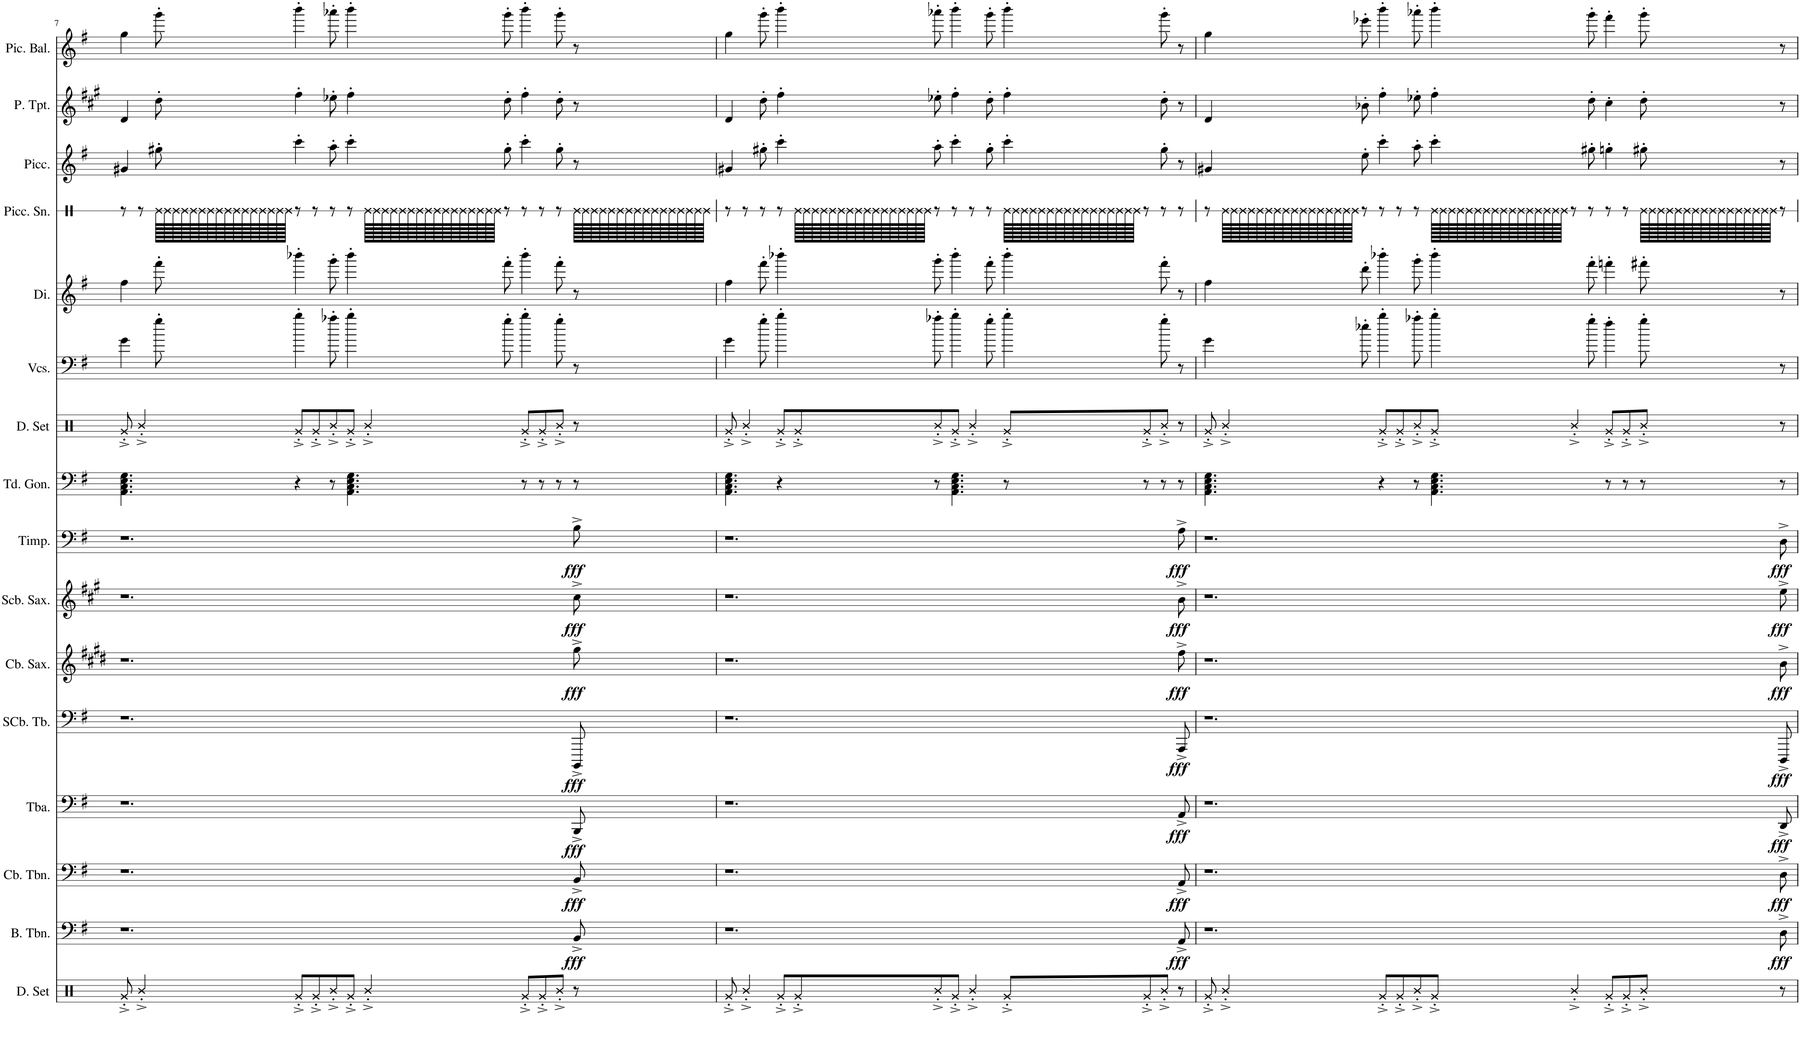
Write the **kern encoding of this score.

**kern	**kern	**dynam	**kern	**dynam	**kern	**dynam	**kern	**dynam	**kern	**dynam	**kern	**dynam	**kern	**dynam	**kern	**kern	**kern	**kern	**kern	**kern	**kern	**kern
*part16	*part15	*part15	*part14	*part14	*part13	*part13	*part12	*part12	*part11	*part11	*part10	*part10	*part9	*part9	*part8	*part7	*part6	*part5	*part4	*part3	*part2	*part1
*staff16	*staff15	*staff15	*staff14	*staff14	*staff13	*staff13	*staff12	*staff12	*staff11	*staff11	*staff10	*staff10	*staff9	*staff9	*staff8	*staff7	*staff6	*staff5	*staff4	*staff3	*staff2	*staff1
*I"Drumset	*I"Bass Trombone	*	*I"Contrabass Trombone	*	*I"Tuba	*	*I"Sub-Contrabass Tuba	*	*I"Contrabass Saxophone	*	*I"Subcontrabass Saxophone	*	*I"Timpani	*	*I"Tuned Gongs	*I"Drumset	*I"Violoncellos	*I"Dizi	*I"Piccolo Snare	*I"Piccolo	*I"Piccolo Trumpet	*I"Piccolo Balalaika
*I'D. Set	*I'B. Tbn.	*	*I'Cb. Tbn.	*	*I'Tba.	*	*I'SCb. Tb.	*	*I'Cb. Sax.	*	*I'Scb. Sax.	*	*I'Timp.	*	*I'Td. Gon.	*I'D. Set	*I'Vcs.	*I'Di.	*I'Picc. Sn.	*I'Picc.	*I'P. Tpt.	*I'Pic. Bal.
!!LO:PB:g=z
*clefX	*clefF4	*	*clefF4	*	*clefF4	*	*clefF4	*	*clefG2	*	*clefG2	*	*clefF4	*	*clefF4	*clefX	*clefF4	*clefG2	*clefX	*clefG2	*clefG2	*clefG2
*	*	*	*	*	*	*	*	*	*Trd19c33	*	*Trd22c38	*	*	*	*	*	*	*Trd-7c-12	*	*Trd-7c-12	*Trd-6c-10	*
*k[]	*k[f#]	*	*k[f#]	*	*k[f#]	*	*k[f#]	*	*k[f#c#g#d#]	*	*k[f#c#g#]	*	*k[f#]	*	*k[f#]	*k[]	*k[f#]	*k[f#]	*k[]	*k[f#]	*k[f#c#g#]	*k[f#]
*M13/8	*M13/8	*	*M13/8	*	*M13/8	*	*M13/8	*	*M13/8	*	*M13/8	*	*M13/8	*	*M13/8	*M13/8	*M13/8	*M13/8	*M13/8	*M13/8	*M13/8	*M13/8
=7	=7	=7	=7	=7	=7	=7	=7	=7	=7	=7	=7	=7	=7	=7	=7	=7	=7	=7	=7	=7	=7	=7
8Rg'^/	1.r	.	1.r	.	1.r	.	1.r	.	1.r	.	1.r	.	1.r	.	4.AA\ 4.C\ 4.E\ 4.G\	8Rg'^/	4g\	4ff#\	8r	4g#X/	4d/	4gg\
4R'^/	.	.	.	.	.	.	.	.	.	.	.	.	.	.	.	4R'^/	.	.	8r	.	.	.
.	.	.	.	.	.	.	.	.	.	.	.	.	.	.	.	.	8gg'\	8fff#'\	128Re\LLLLL	8gg#X'\	8dd'\	8ggg'\
.	.	.	.	.	.	.	.	.	.	.	.	.	.	.	.	.	.	.	128Re\	.	.	.
.	.	.	.	.	.	.	.	.	.	.	.	.	.	.	.	.	.	.	128Re\	.	.	.
.	.	.	.	.	.	.	.	.	.	.	.	.	.	.	.	.	.	.	128Re\	.	.	.
.	.	.	.	.	.	.	.	.	.	.	.	.	.	.	.	.	.	.	128Re\	.	.	.
.	.	.	.	.	.	.	.	.	.	.	.	.	.	.	.	.	.	.	128Re\	.	.	.
.	.	.	.	.	.	.	.	.	.	.	.	.	.	.	.	.	.	.	128Re\	.	.	.
.	.	.	.	.	.	.	.	.	.	.	.	.	.	.	.	.	.	.	128Re\	.	.	.
.	.	.	.	.	.	.	.	.	.	.	.	.	.	.	.	.	.	.	128Re\	.	.	.
.	.	.	.	.	.	.	.	.	.	.	.	.	.	.	.	.	.	.	128Re\	.	.	.
.	.	.	.	.	.	.	.	.	.	.	.	.	.	.	.	.	.	.	128Re\	.	.	.
.	.	.	.	.	.	.	.	.	.	.	.	.	.	.	.	.	.	.	128Re\	.	.	.
.	.	.	.	.	.	.	.	.	.	.	.	.	.	.	.	.	.	.	128Re\	.	.	.
.	.	.	.	.	.	.	.	.	.	.	.	.	.	.	.	.	.	.	128Re\	.	.	.
.	.	.	.	.	.	.	.	.	.	.	.	.	.	.	.	.	.	.	128Re\	.	.	.
.	.	.	.	.	.	.	.	.	.	.	.	.	.	.	.	.	.	.	128Re\JJJJJ	.	.	.
8Rg'^/L	.	.	.	.	.	.	.	.	.	.	.	.	.	.	4r	8Rg'^/L	4bb'\	4bbb-X'\	8r	4ccc'\	4ff#'\	4bbb'\
8Rg'^/	.	.	.	.	.	.	.	.	.	.	.	.	.	.	.	8Rg'^/	.	.	8r	.	.	.
8R'^/	.	.	.	.	.	.	.	.	.	.	.	.	.	.	8r	8R'^/	8aa-X'\	8ggg'\	8r	8aa'\	8ee-X'\	8aaa-X'\
8Rg'^/J	.	.	.	.	.	.	.	.	.	.	.	.	.	.	4.AA\ 4.C\ 4.E\ 4.G\	8Rg'^/J	4bb'\	4bbb-'\	8r	4ccc'\	4ff#'\	4bbb'\
4R'^/	.	.	.	.	.	.	.	.	.	.	.	.	.	.	.	4R'^/	.	.	128Re\LLLLL	.	.	.
.	.	.	.	.	.	.	.	.	.	.	.	.	.	.	.	.	.	.	128Re\	.	.	.
.	.	.	.	.	.	.	.	.	.	.	.	.	.	.	.	.	.	.	128Re\	.	.	.
.	.	.	.	.	.	.	.	.	.	.	.	.	.	.	.	.	.	.	128Re\	.	.	.
.	.	.	.	.	.	.	.	.	.	.	.	.	.	.	.	.	.	.	128Re\	.	.	.
.	.	.	.	.	.	.	.	.	.	.	.	.	.	.	.	.	.	.	128Re\	.	.	.
.	.	.	.	.	.	.	.	.	.	.	.	.	.	.	.	.	.	.	128Re\	.	.	.
.	.	.	.	.	.	.	.	.	.	.	.	.	.	.	.	.	.	.	128Re\	.	.	.
.	.	.	.	.	.	.	.	.	.	.	.	.	.	.	.	.	.	.	128Re\	.	.	.
.	.	.	.	.	.	.	.	.	.	.	.	.	.	.	.	.	.	.	128Re\	.	.	.
.	.	.	.	.	.	.	.	.	.	.	.	.	.	.	.	.	.	.	128Re\	.	.	.
.	.	.	.	.	.	.	.	.	.	.	.	.	.	.	.	.	.	.	128Re\	.	.	.
.	.	.	.	.	.	.	.	.	.	.	.	.	.	.	.	.	.	.	128Re\	.	.	.
.	.	.	.	.	.	.	.	.	.	.	.	.	.	.	.	.	.	.	128Re\	.	.	.
.	.	.	.	.	.	.	.	.	.	.	.	.	.	.	.	.	.	.	128Re\	.	.	.
.	.	.	.	.	.	.	.	.	.	.	.	.	.	.	.	.	.	.	128Re\JJJJJ	.	.	.
.	.	.	.	.	.	.	.	.	.	.	.	.	.	.	.	.	8gg'\	8fff#'\	8r	8gg#'\	8dd'\	8ggg'\
8Rg'^/L	.	.	.	.	.	.	.	.	.	.	.	.	.	.	8r	8Rg'^/L	4bb'\	4bbb-'\	8r	4ccc'\	4ff#'\	4bbb'\
8Rg'^/	.	.	.	.	.	.	.	.	.	.	.	.	.	.	8r	8Rg'^/	.	.	8r	.	.	.
8R'^/J	.	.	.	.	.	.	.	.	.	.	.	.	.	.	8r	8R'^/J	8gg'\	8fff#'\	8r	8gg#'\	8dd'\	8ggg'\
!	!	!LO:DY:b	!	!LO:DY:b	!	!LO:DY:b	!	!LO:DY:b	!	!LO:DY:b	!	!LO:DY:b	!	!LO:DY:b	!	!	!	!	!	!	!	!
8r	8BB^/	fff	8BB^/	fff	8BBB^/	fff	8BBBB^/	fff	8gg#^\	fff	8cc#^\	fff	8B^\	fff	8r	8r	8r	8r	128Re\LLLLL	8r	8r	8r
.	.	.	.	.	.	.	.	.	.	.	.	.	.	.	.	.	.	.	128Re\	.	.	.
.	.	.	.	.	.	.	.	.	.	.	.	.	.	.	.	.	.	.	128Re\	.	.	.
.	.	.	.	.	.	.	.	.	.	.	.	.	.	.	.	.	.	.	128Re\	.	.	.
.	.	.	.	.	.	.	.	.	.	.	.	.	.	.	.	.	.	.	128Re\	.	.	.
.	.	.	.	.	.	.	.	.	.	.	.	.	.	.	.	.	.	.	128Re\	.	.	.
.	.	.	.	.	.	.	.	.	.	.	.	.	.	.	.	.	.	.	128Re\	.	.	.
.	.	.	.	.	.	.	.	.	.	.	.	.	.	.	.	.	.	.	128Re\	.	.	.
.	.	.	.	.	.	.	.	.	.	.	.	.	.	.	.	.	.	.	128Re\	.	.	.
.	.	.	.	.	.	.	.	.	.	.	.	.	.	.	.	.	.	.	128Re\	.	.	.
.	.	.	.	.	.	.	.	.	.	.	.	.	.	.	.	.	.	.	128Re\	.	.	.
.	.	.	.	.	.	.	.	.	.	.	.	.	.	.	.	.	.	.	128Re\	.	.	.
.	.	.	.	.	.	.	.	.	.	.	.	.	.	.	.	.	.	.	128Re\	.	.	.
.	.	.	.	.	.	.	.	.	.	.	.	.	.	.	.	.	.	.	128Re\	.	.	.
.	.	.	.	.	.	.	.	.	.	.	.	.	.	.	.	.	.	.	128Re\	.	.	.
.	.	.	.	.	.	.	.	.	.	.	.	.	.	.	.	.	.	.	128Re\JJJJJ	.	.	.
=8	=8	=8	=8	=8	=8	=8	=8	=8	=8	=8	=8	=8	=8	=8	=8	=8	=8	=8	=8	=8	=8	=8
8Rg'^/	1.r	.	1.r	.	1.r	.	1.r	.	1.r	.	1.r	.	1.r	.	4.AA\ 4.C\ 4.E\ 4.G\	8Rg'^/	4g\	4ff#\	8r	4g#X/	4d/	4gg\
4R'^/	.	.	.	.	.	.	.	.	.	.	.	.	.	.	.	4R'^/	.	.	8r	.	.	.
.	.	.	.	.	.	.	.	.	.	.	.	.	.	.	.	.	8gg'\	8fff#'\	8r	8gg#X'\	8dd'\	8ggg'\
8Rg'^/L	.	.	.	.	.	.	.	.	.	.	.	.	.	.	4r	8Rg'^/L	4bb'\	4bbb-X'\	8r	4ccc'\	4ff#'\	4bbb'\
8Rg'^/	.	.	.	.	.	.	.	.	.	.	.	.	.	.	.	8Rg'^/	.	.	128Re\LLLLL	.	.	.
.	.	.	.	.	.	.	.	.	.	.	.	.	.	.	.	.	.	.	128Re\	.	.	.
.	.	.	.	.	.	.	.	.	.	.	.	.	.	.	.	.	.	.	128Re\	.	.	.
.	.	.	.	.	.	.	.	.	.	.	.	.	.	.	.	.	.	.	128Re\	.	.	.
.	.	.	.	.	.	.	.	.	.	.	.	.	.	.	.	.	.	.	128Re\	.	.	.
.	.	.	.	.	.	.	.	.	.	.	.	.	.	.	.	.	.	.	128Re\	.	.	.
.	.	.	.	.	.	.	.	.	.	.	.	.	.	.	.	.	.	.	128Re\	.	.	.
.	.	.	.	.	.	.	.	.	.	.	.	.	.	.	.	.	.	.	128Re\	.	.	.
.	.	.	.	.	.	.	.	.	.	.	.	.	.	.	.	.	.	.	128Re\	.	.	.
.	.	.	.	.	.	.	.	.	.	.	.	.	.	.	.	.	.	.	128Re\	.	.	.
.	.	.	.	.	.	.	.	.	.	.	.	.	.	.	.	.	.	.	128Re\	.	.	.
.	.	.	.	.	.	.	.	.	.	.	.	.	.	.	.	.	.	.	128Re\	.	.	.
.	.	.	.	.	.	.	.	.	.	.	.	.	.	.	.	.	.	.	128Re\	.	.	.
.	.	.	.	.	.	.	.	.	.	.	.	.	.	.	.	.	.	.	128Re\	.	.	.
.	.	.	.	.	.	.	.	.	.	.	.	.	.	.	.	.	.	.	128Re\	.	.	.
.	.	.	.	.	.	.	.	.	.	.	.	.	.	.	.	.	.	.	128Re\JJJJJ	.	.	.
8R'^/	.	.	.	.	.	.	.	.	.	.	.	.	.	.	8r	8R'^/	8aa-X'\	8ggg'\	8r	8aa'\	8ee-X'\	8aaa-X'\
8Rg'^/J	.	.	.	.	.	.	.	.	.	.	.	.	.	.	4.AA\ 4.C\ 4.E\ 4.G\	8Rg'^/J	4bb'\	4bbb-'\	8r	4ccc'\	4ff#'\	4bbb'\
4R'^/	.	.	.	.	.	.	.	.	.	.	.	.	.	.	.	4R'^/	.	.	8r	.	.	.
.	.	.	.	.	.	.	.	.	.	.	.	.	.	.	.	.	8gg'\	8fff#'\	8r	8gg#'\	8dd'\	8ggg'\
8Rg'^/L	.	.	.	.	.	.	.	.	.	.	.	.	.	.	8r	8Rg'^/L	4bb'\	4bbb-'\	128Re\LLLLL	4ccc'\	4ff#'\	4bbb'\
.	.	.	.	.	.	.	.	.	.	.	.	.	.	.	.	.	.	.	128Re\	.	.	.
.	.	.	.	.	.	.	.	.	.	.	.	.	.	.	.	.	.	.	128Re\	.	.	.
.	.	.	.	.	.	.	.	.	.	.	.	.	.	.	.	.	.	.	128Re\	.	.	.
.	.	.	.	.	.	.	.	.	.	.	.	.	.	.	.	.	.	.	128Re\	.	.	.
.	.	.	.	.	.	.	.	.	.	.	.	.	.	.	.	.	.	.	128Re\	.	.	.
.	.	.	.	.	.	.	.	.	.	.	.	.	.	.	.	.	.	.	128Re\	.	.	.
.	.	.	.	.	.	.	.	.	.	.	.	.	.	.	.	.	.	.	128Re\	.	.	.
.	.	.	.	.	.	.	.	.	.	.	.	.	.	.	.	.	.	.	128Re\	.	.	.
.	.	.	.	.	.	.	.	.	.	.	.	.	.	.	.	.	.	.	128Re\	.	.	.
.	.	.	.	.	.	.	.	.	.	.	.	.	.	.	.	.	.	.	128Re\	.	.	.
.	.	.	.	.	.	.	.	.	.	.	.	.	.	.	.	.	.	.	128Re\	.	.	.
.	.	.	.	.	.	.	.	.	.	.	.	.	.	.	.	.	.	.	128Re\	.	.	.
.	.	.	.	.	.	.	.	.	.	.	.	.	.	.	.	.	.	.	128Re\	.	.	.
.	.	.	.	.	.	.	.	.	.	.	.	.	.	.	.	.	.	.	128Re\	.	.	.
.	.	.	.	.	.	.	.	.	.	.	.	.	.	.	.	.	.	.	128Re\JJJJJ	.	.	.
8Rg'^/	.	.	.	.	.	.	.	.	.	.	.	.	.	.	8r	8Rg'^/	.	.	8r	.	.	.
8R'^/J	.	.	.	.	.	.	.	.	.	.	.	.	.	.	8r	8R'^/J	8gg'\	8fff#'\	8r	8gg#'\	8dd'\	8ggg'\
!	!	!LO:DY:b	!	!LO:DY:b	!	!LO:DY:b	!	!LO:DY:b	!	!LO:DY:b	!	!LO:DY:b	!	!LO:DY:b	!	!	!	!	!	!	!	!
8r	8AA^/	fff	8AA^/	fff	8AA^/	fff	8AAA^/	fff	8ff#^\	fff	8b^\	fff	8A^\	fff	8r	8r	8r	8r	8r	8r	8r	8r
=9	=9	=9	=9	=9	=9	=9	=9	=9	=9	=9	=9	=9	=9	=9	=9	=9	=9	=9	=9	=9	=9	=9
8Rg'^/	1.r	.	1.r	.	1.r	.	1.r	.	1.r	.	1.r	.	1.r	.	4.AA\ 4.C\ 4.E\ 4.G\	8Rg'^/	4g\	4ff#\	8r	4g#X/	4d/	4gg\
4R'^/	.	.	.	.	.	.	.	.	.	.	.	.	.	.	.	4R'^/	.	.	128Re\LLLLL	.	.	.
.	.	.	.	.	.	.	.	.	.	.	.	.	.	.	.	.	.	.	128Re\	.	.	.
.	.	.	.	.	.	.	.	.	.	.	.	.	.	.	.	.	.	.	128Re\	.	.	.
.	.	.	.	.	.	.	.	.	.	.	.	.	.	.	.	.	.	.	128Re\	.	.	.
.	.	.	.	.	.	.	.	.	.	.	.	.	.	.	.	.	.	.	128Re\	.	.	.
.	.	.	.	.	.	.	.	.	.	.	.	.	.	.	.	.	.	.	128Re\	.	.	.
.	.	.	.	.	.	.	.	.	.	.	.	.	.	.	.	.	.	.	128Re\	.	.	.
.	.	.	.	.	.	.	.	.	.	.	.	.	.	.	.	.	.	.	128Re\	.	.	.
.	.	.	.	.	.	.	.	.	.	.	.	.	.	.	.	.	.	.	128Re\	.	.	.
.	.	.	.	.	.	.	.	.	.	.	.	.	.	.	.	.	.	.	128Re\	.	.	.
.	.	.	.	.	.	.	.	.	.	.	.	.	.	.	.	.	.	.	128Re\	.	.	.
.	.	.	.	.	.	.	.	.	.	.	.	.	.	.	.	.	.	.	128Re\	.	.	.
.	.	.	.	.	.	.	.	.	.	.	.	.	.	.	.	.	.	.	128Re\	.	.	.
.	.	.	.	.	.	.	.	.	.	.	.	.	.	.	.	.	.	.	128Re\	.	.	.
.	.	.	.	.	.	.	.	.	.	.	.	.	.	.	.	.	.	.	128Re\	.	.	.
.	.	.	.	.	.	.	.	.	.	.	.	.	.	.	.	.	.	.	128Re\JJJJJ	.	.	.
.	.	.	.	.	.	.	.	.	.	.	.	.	.	.	.	.	8ee-X'\	8ddd'\	8r	8ee'\	8b-X'\	8eee-X'\
8Rg'^/L	.	.	.	.	.	.	.	.	.	.	.	.	.	.	4r	8Rg'^/L	4bb'\	4bbb-X'\	8r	4ccc'\	4ff#'\	4bbb'\
8Rg'^/	.	.	.	.	.	.	.	.	.	.	.	.	.	.	.	8Rg'^/	.	.	8r	.	.	.
8R'^/	.	.	.	.	.	.	.	.	.	.	.	.	.	.	8r	8R'^/	8aa-X'\	8ggg'\	8r	8aa'\	8ee-X'\	8aaa-X'\
8Rg'^/J	.	.	.	.	.	.	.	.	.	.	.	.	.	.	4.AA\ 4.C\ 4.E\ 4.G\	8Rg'^/J	4bb'\	4bbb-'\	128Re\LLLLL	4ccc'\	4ff#'\	4bbb'\
.	.	.	.	.	.	.	.	.	.	.	.	.	.	.	.	.	.	.	128Re\	.	.	.
.	.	.	.	.	.	.	.	.	.	.	.	.	.	.	.	.	.	.	128Re\	.	.	.
.	.	.	.	.	.	.	.	.	.	.	.	.	.	.	.	.	.	.	128Re\	.	.	.
.	.	.	.	.	.	.	.	.	.	.	.	.	.	.	.	.	.	.	128Re\	.	.	.
.	.	.	.	.	.	.	.	.	.	.	.	.	.	.	.	.	.	.	128Re\	.	.	.
.	.	.	.	.	.	.	.	.	.	.	.	.	.	.	.	.	.	.	128Re\	.	.	.
.	.	.	.	.	.	.	.	.	.	.	.	.	.	.	.	.	.	.	128Re\	.	.	.
.	.	.	.	.	.	.	.	.	.	.	.	.	.	.	.	.	.	.	128Re\	.	.	.
.	.	.	.	.	.	.	.	.	.	.	.	.	.	.	.	.	.	.	128Re\	.	.	.
.	.	.	.	.	.	.	.	.	.	.	.	.	.	.	.	.	.	.	128Re\	.	.	.
.	.	.	.	.	.	.	.	.	.	.	.	.	.	.	.	.	.	.	128Re\	.	.	.
.	.	.	.	.	.	.	.	.	.	.	.	.	.	.	.	.	.	.	128Re\	.	.	.
.	.	.	.	.	.	.	.	.	.	.	.	.	.	.	.	.	.	.	128Re\	.	.	.
.	.	.	.	.	.	.	.	.	.	.	.	.	.	.	.	.	.	.	128Re\	.	.	.
.	.	.	.	.	.	.	.	.	.	.	.	.	.	.	.	.	.	.	128Re\JJJJJ	.	.	.
4R'^/	.	.	.	.	.	.	.	.	.	.	.	.	.	.	.	4R'^/	.	.	8r	.	.	.
.	.	.	.	.	.	.	.	.	.	.	.	.	.	.	.	.	8gg'\	8fff#'\	8r	8gg#X'\	8dd'\	8ggg'\
8Rg'^/L	.	.	.	.	.	.	.	.	.	.	.	.	.	.	8r	8Rg'^/L	4ff#'\	4fffn'\	8r	4ggn'\	4cc#'\	4fff#'\
8Rg'^/	.	.	.	.	.	.	.	.	.	.	.	.	.	.	8r	8Rg'^/	.	.	8r	.	.	.
8R'^/J	.	.	.	.	.	.	.	.	.	.	.	.	.	.	8r	8R'^/J	8gg'\	8fff#X'\	128Re\LLLLL	8gg#X'\	8dd'\	8ggg'\
.	.	.	.	.	.	.	.	.	.	.	.	.	.	.	.	.	.	.	128Re\	.	.	.
.	.	.	.	.	.	.	.	.	.	.	.	.	.	.	.	.	.	.	128Re\	.	.	.
.	.	.	.	.	.	.	.	.	.	.	.	.	.	.	.	.	.	.	128Re\	.	.	.
.	.	.	.	.	.	.	.	.	.	.	.	.	.	.	.	.	.	.	128Re\	.	.	.
.	.	.	.	.	.	.	.	.	.	.	.	.	.	.	.	.	.	.	128Re\	.	.	.
.	.	.	.	.	.	.	.	.	.	.	.	.	.	.	.	.	.	.	128Re\	.	.	.
.	.	.	.	.	.	.	.	.	.	.	.	.	.	.	.	.	.	.	128Re\	.	.	.
.	.	.	.	.	.	.	.	.	.	.	.	.	.	.	.	.	.	.	128Re\	.	.	.
.	.	.	.	.	.	.	.	.	.	.	.	.	.	.	.	.	.	.	128Re\	.	.	.
.	.	.	.	.	.	.	.	.	.	.	.	.	.	.	.	.	.	.	128Re\	.	.	.
.	.	.	.	.	.	.	.	.	.	.	.	.	.	.	.	.	.	.	128Re\	.	.	.
.	.	.	.	.	.	.	.	.	.	.	.	.	.	.	.	.	.	.	128Re\	.	.	.
.	.	.	.	.	.	.	.	.	.	.	.	.	.	.	.	.	.	.	128Re\	.	.	.
.	.	.	.	.	.	.	.	.	.	.	.	.	.	.	.	.	.	.	128Re\	.	.	.
.	.	.	.	.	.	.	.	.	.	.	.	.	.	.	.	.	.	.	128Re\JJJJJ	.	.	.
!	!	!LO:DY:b	!	!LO:DY:b	!	!LO:DY:b	!	!LO:DY:b	!	!LO:DY:b	!	!LO:DY:b	!	!LO:DY:b	!	!	!	!	!	!	!	!
8r	8D^\	fff	8D^\	fff	8DD^/	fff	8DDD^/	fff	8b^\	fff	8ee^\	fff	8D^\	fff	8r	8r	8r	8r	8r	8r	8r	8r
=	=	=	=	=	=	=	=	=	=	=	=	=	=	=	=	=	=	=	=	=	=	=
*-	*-	*-	*-	*-	*-	*-	*-	*-	*-	*-	*-	*-	*-	*-	*-	*-	*-	*-	*-	*-	*-	*-
